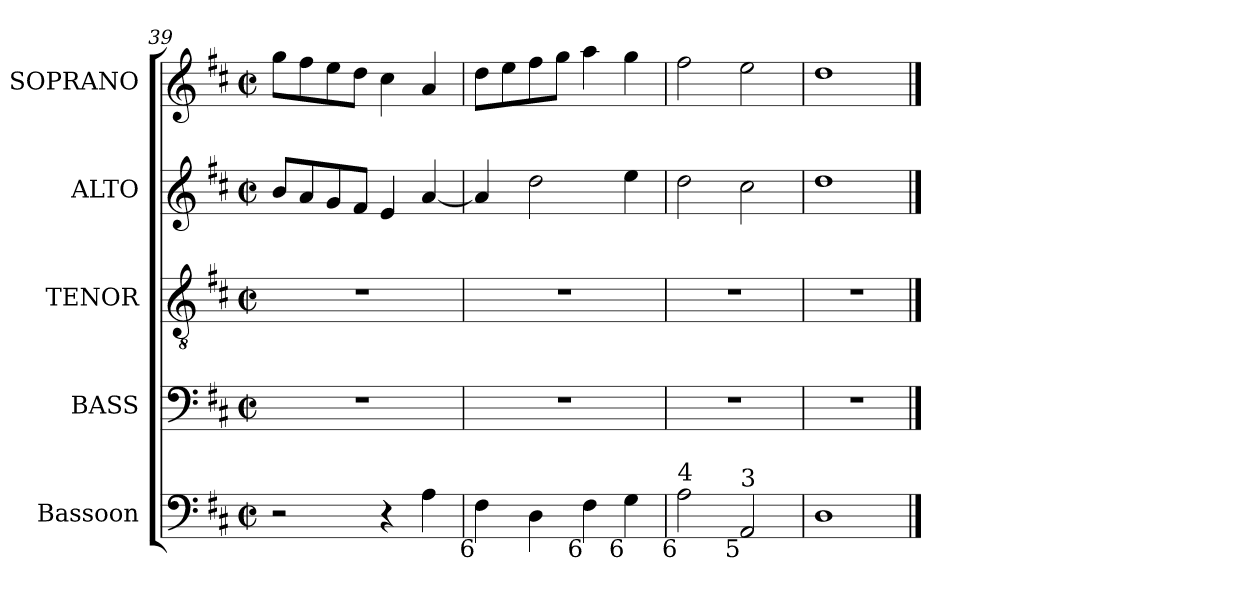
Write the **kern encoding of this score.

**kern	**kern	**kern	**kern	**kern
*part5	*part4	*part3	*part2	*part1
*staff5	*staff4	*staff3	*staff2	*staff1
*I"Bassoon	*I"BASS	*I"TENOR	*I"ALTO	*I"SOPRANO
*I'Bsn.	*I'B.	*I'T.	*I'A.	*I'S.
*clefF4	*clefF4	*clefGv2	*clefG2	*clefG2
*	*	*ITrd7c12	*	*
*k[f#c#]	*k[f#c#]	*k[f#c#]	*k[f#c#]	*k[f#c#]
*D:	*D:	*D:	*D:	*D:
*M2/2	*M2/2	*M2/2	*M2/2	*M2/2
*met(c|)	*met(c|)	*met(c|)	*met(c|)	*met(c|)
=39	=39	=39	=39	=39
2r	1r	1r	8bi/L	8ggi\L
.	.	.	8ai/	8ff#i\
.	.	.	8gi/	8eei\
.	.	.	8f#i/J	8ddi\J
4r	.	.	4ei/	4cc#i\
4Ai\	.	.	[4ai/	4ai/
=40	=40	=40	=40	=40
!LO:TX:b:rj:t=6	!	!	!	!
4F#i\	1r	1r	4ai/]	8ddi\L
.	.	.	.	8eei\
4Di\	.	.	2ddi\	8ff#i\
.	.	.	.	8ggi\J
!LO:TX:b:rj:t=6	!	!	!	!
4F#i\	.	.	.	4aai\
!LO:TX:b:rj:t=6	!	!	!	!
4Gi\	.	.	4eei\	4ggi\
=41	=41	=41	=41	=41
!LO:TX:b:rj:t=6	!	!	!	!
!LO:TX:t=4	!	!	!	!
2Ai\	1r	1r	2ddi\	2ff#i\
!LO:TX:b:rj:t=5	!	!	!	!
!LO:TX:t=3	!	!	!	!
2AAi/	.	.	2cc#i\	2eei\
=42	=42	=42	=42	=42
1Di	1r	1r	1ddi	1ddi
==	==	==	==	==
*-	*-	*-	*-	*-
